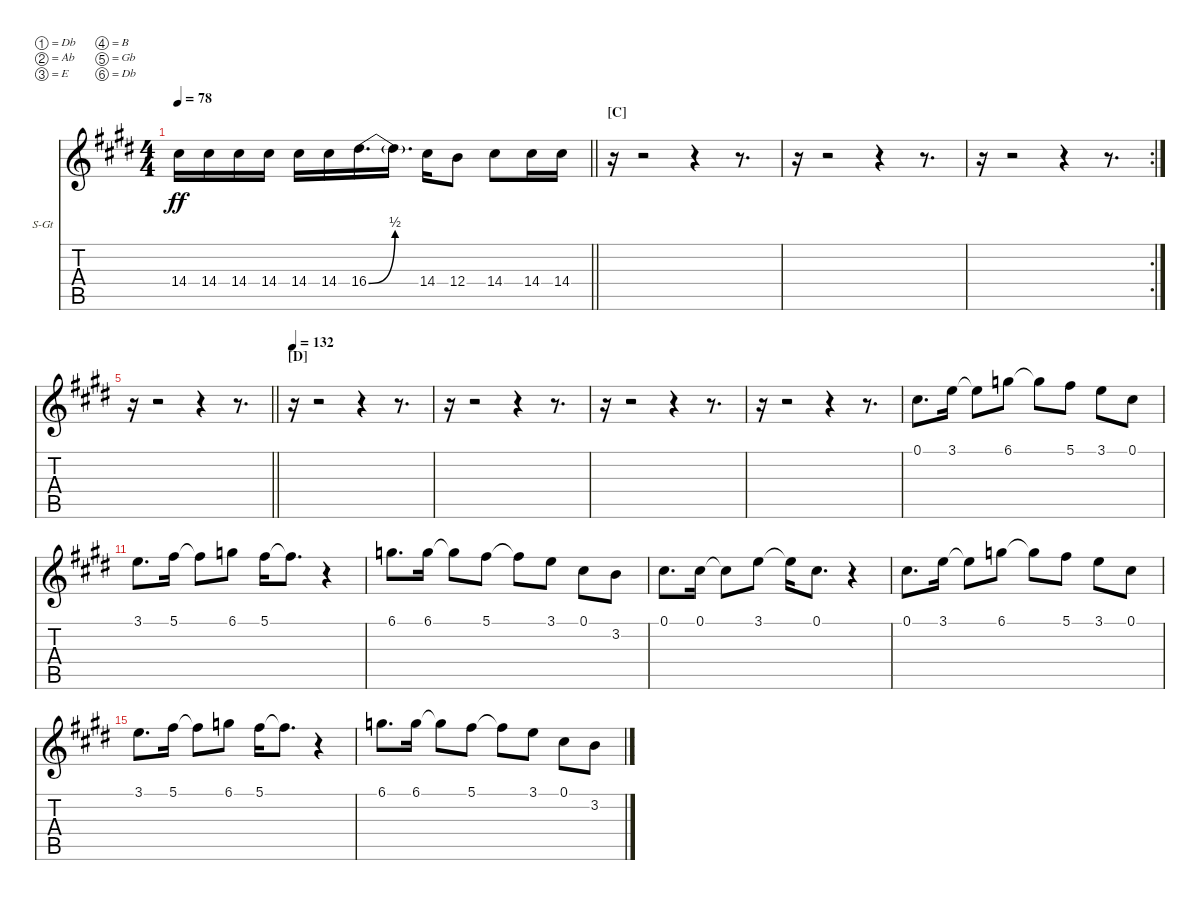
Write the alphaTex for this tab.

\bracketExtendMode nobrackets
\firstSystemTrackNameOrientation horizontal
\otherSystemsTrackNameOrientation horizontal
\defaultBarNumberDisplay FirstOfSystem
\track ("Vocals" "S-Gt") {instrument stringensemble1}
\staff {score tabs}
\tuning (Db4 Ab3 E3 B2 Gb2 Db2)
\displaytranspose 12
\ts (4 4)
\tempo 78
\clef g2
\barLineRight lightlight
\ks c#minor
14.4.16{dy ff} 14.4.16 14.4.16 14.4.16 14.4.16 14.4.16 16.4{be (bend 0 0 59.4 2)}.16{d} 16.4{be (hold 0 0 60 0) t}.16{d} 14.4.16 12.4.8 14.4.8 14.4.16 14.4.16 |
\section ("C" "")
r.16 r.2 r.4 r.8{d} |
r.16 r.2 r.4 r.8{d} |
\rc 2
r.16 r.2 r.4 r.8{d} |
\barLineRight lightlight
r.16 r.2 r.4 r.8{d} |
\section ("D" "")
\tempo 132
r.16 r.2 r.4 r.8{d} |
r.16 r.2 r.4 r.8{d} |
r.16 r.2 r.4 r.8{d} |
r.16 r.2 r.4 r.8{d} |
0.1.8{d} 3.1.16 3.1{t}.8 6.1.8 6.1{t}.8 5.1.8 3.1.8 0.1.8 |
3.1.8{d} 5.1.16 5.1{t}.8 6.1.8 5.1.16 5.1{t}.8{d} r.4 |
6.1.8{d} 6.1.16 6.1{t}.8 5.1.8 5.1{t}.8 3.1.8 0.1.8 3.2.8 |
0.1.8{d} 0.1.16 0.1{t}.8 3.1.8 3.1{t}.16 0.1.8{d} r.4 |
0.1.8{d} 3.1.16 3.1{t}.8 6.1.8 6.1{t}.8 5.1.8 3.1.8 0.1.8 |
3.1.8{d} 5.1.16 5.1{t}.8 6.1.8 5.1.16 5.1{t}.8{d} r.4 |
6.1.8{d} 6.1.16 6.1{t}.8 5.1.8 5.1{t}.8 3.1.8 0.1.8 3.2.8
